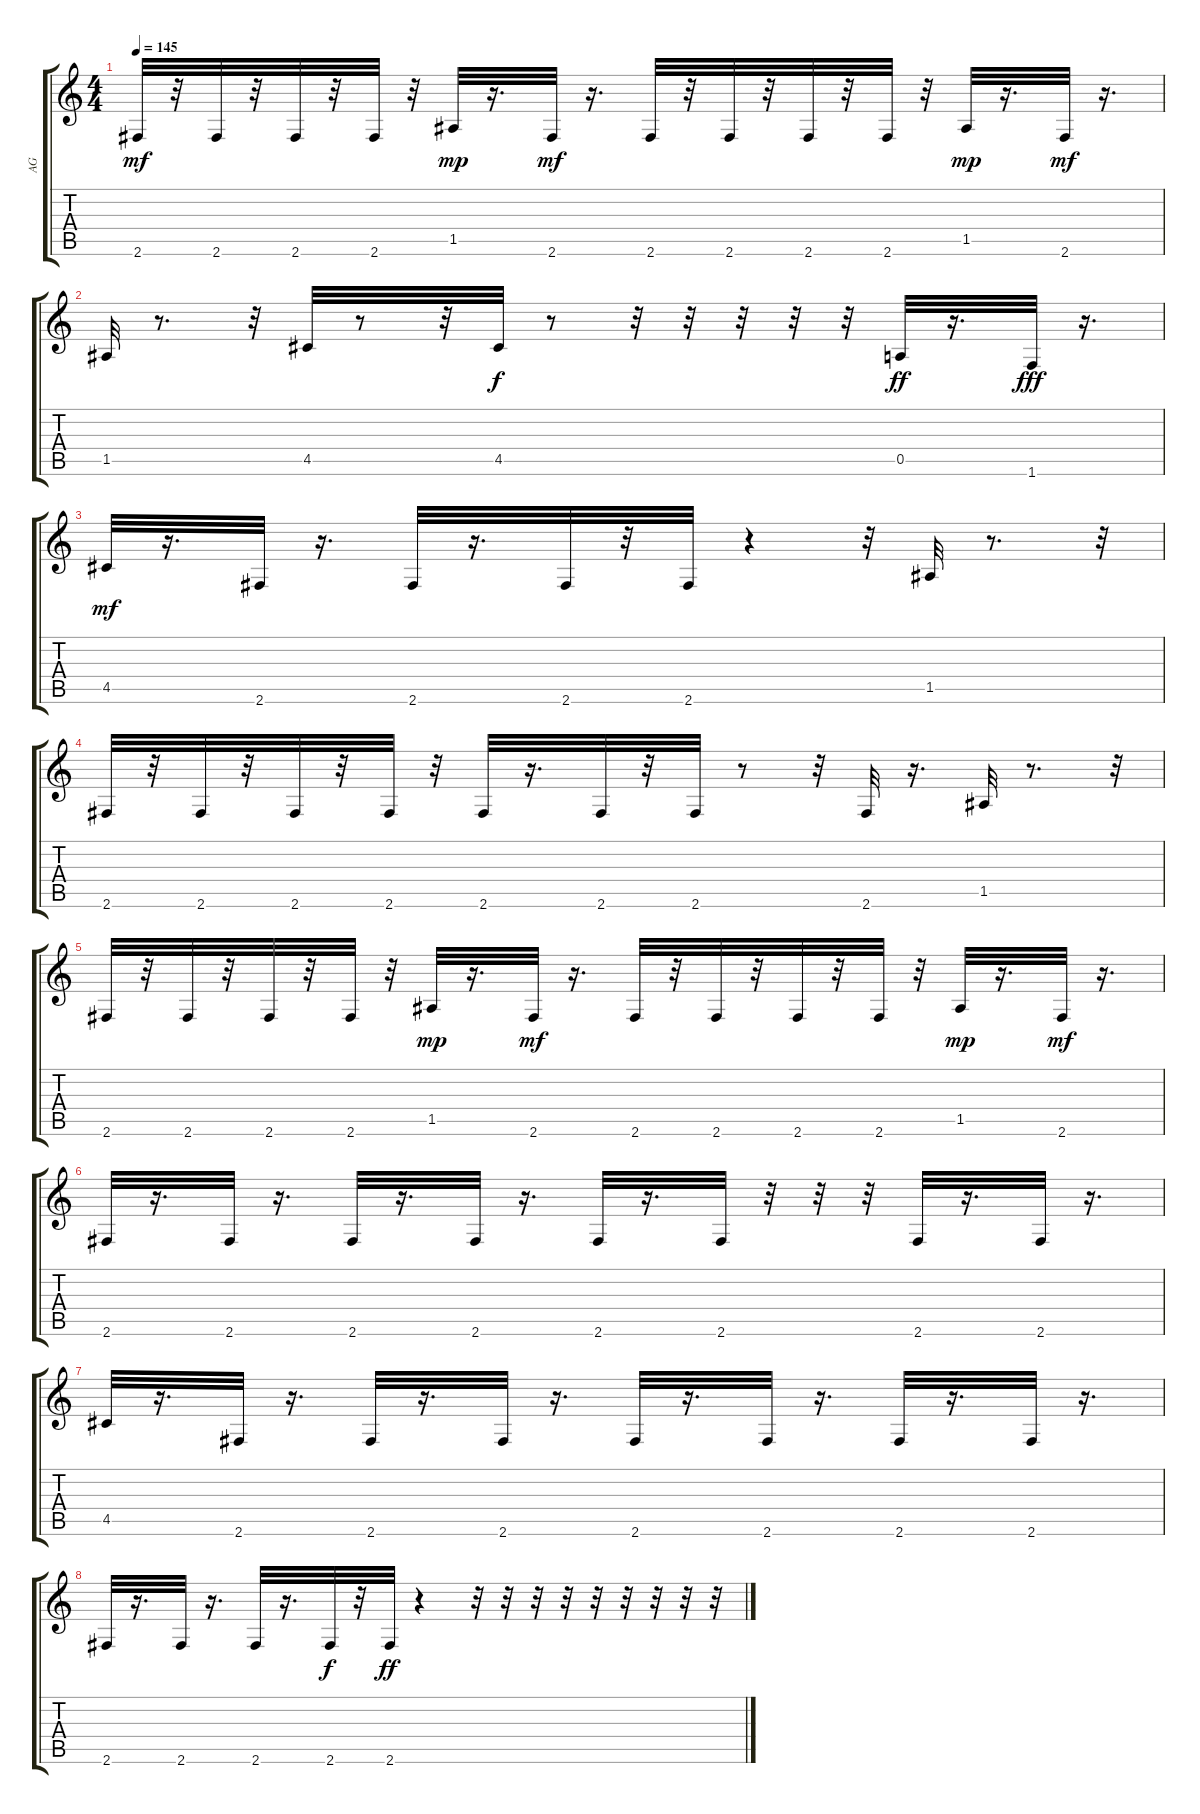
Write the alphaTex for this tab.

\track ("AG" "AG") {instrument acousticguitarsteel}
\staff {score tabs}
\tuning (E4 B3 G3 D3 A2 E2) {hide}
\ts (4 4)
\tempo 145
\clef g2
\ks c
2.6.32{dy mf} r.32 2.6.32 r.32 2.6.32 r.32 2.6.32 r.32 1.5.32{dy mp} r.16{d} 2.6.32{dy mf} r.16{d} 2.6.32 r.32 2.6.32 r.32 2.6.32 r.32 2.6.32 r.32 1.5.32{dy mp} r.16{d} 2.6.32{dy mf} r.16{d} |
1.5.32 r.8{d} r.32 4.5.32 r.8 r.32 4.5.32{dy f} r.8 r.32 r.32 r.32 r.32 r.32 0.5.32{dy ff} r.16{d} 1.6.32{dy fff} r.16{d} |
4.5.32{dy mf} r.16{d} 2.6.32 r.16{d} 2.6.32 r.16{d} 2.6.32 r.32 2.6.32 r.4 r.32 1.5.32 r.8{d} r.32 |
2.6.32 r.32 2.6.32 r.32 2.6.32 r.32 2.6.32 r.32 2.6.32 r.16{d} 2.6.32 r.32 2.6.32 r.8 r.32 2.6.32 r.16{d} 1.5.32 r.8{d} r.32 |
2.6.32 r.32 2.6.32 r.32 2.6.32 r.32 2.6.32 r.32 1.5.32{dy mp} r.16{d} 2.6.32{dy mf} r.16{d} 2.6.32 r.32 2.6.32 r.32 2.6.32 r.32 2.6.32 r.32 1.5.32{dy mp} r.16{d} 2.6.32{dy mf} r.16{d} |
2.6.32 r.16{d} 2.6.32 r.16{d} 2.6.32 r.16{d} 2.6.32 r.16{d} 2.6.32 r.16{d} 2.6.32 r.32 r.32 r.32 2.6.32 r.16{d} 2.6.32 r.16{d} |
4.5.32 r.16{d} 2.6.32 r.16{d} 2.6.32 r.16{d} 2.6.32 r.16{d} 2.6.32 r.16{d} 2.6.32 r.16{d} 2.6.32 r.16{d} 2.6.32 r.16{d} |
2.6.32 r.16{d} 2.6.32 r.16{d} 2.6.32 r.16{d} 2.6.32{dy f} r.32 2.6.32{dy ff} r.4 r.32 r.32 r.32 r.32 r.32 r.32 r.32 r.32 r.32
